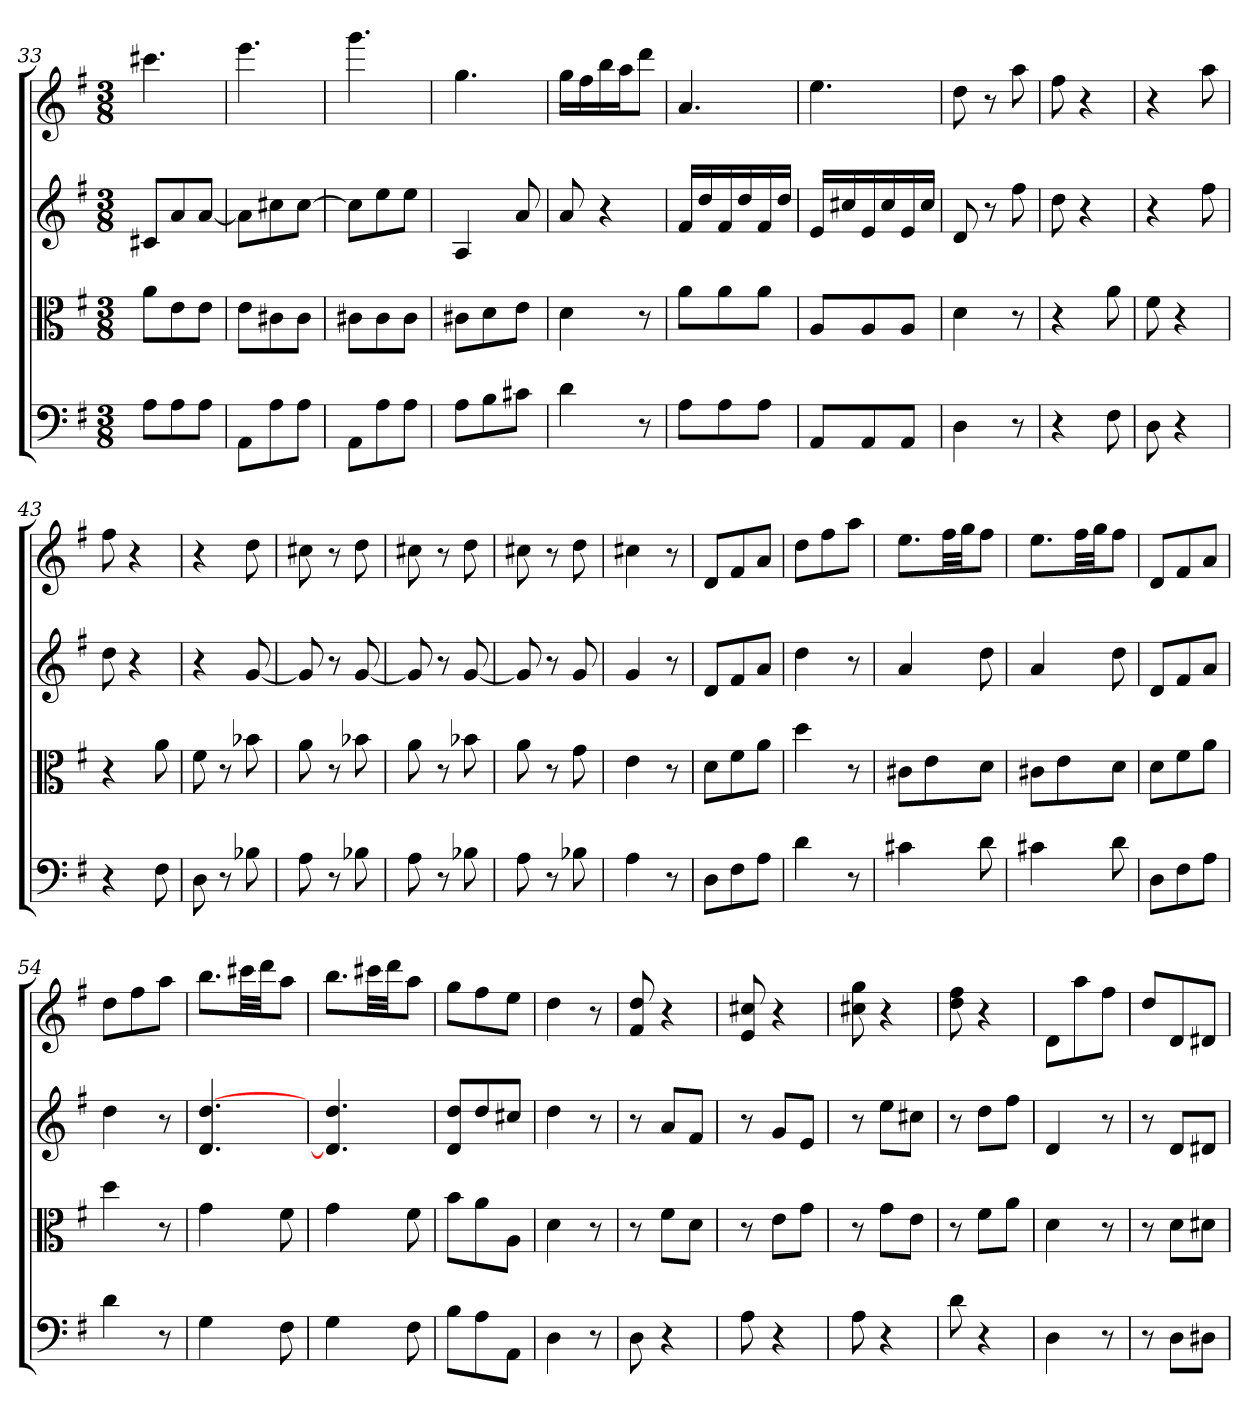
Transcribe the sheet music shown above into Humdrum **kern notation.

**kern	**kern	**kern	**kern
*part4	*part3	*part2	*part1
*staff4	*staff3	*staff2	*staff1
*clefF4	*clefC3	*	*
*k[f#]	*k[f#]	*k[f#]	*k[f#]
*G:	*G:	*G:	*G:
*M3/8	*M3/8	*M3/8	*M3/8
=33	=33	=33	=33
8A\L	8a\L	8c#XL	4.ccc#X
8A\	8e\	8a	.
8A\J	8e\J	[8aJ	.
=34	=34	=34	=34
8AA\L	8e\L	8aL]	4.eee
8A\	8c#X\	8cc#X	.
8A\J	8c#\J	[8cc#J	.
=35	=35	=35	=35
8AA\L	8c#X\L	8cc#L]	4.ggg
8A\	8c#\	8ee	.
8A\J	8c#\J	8eeJ	.
=36	=36	=36	=36
8A\L	8c#X\L	4A	4.gg
8B\	8d\	.	.
8c#X\J	8e\J	8a	.
=37	=37	=37	=37
4d	4d	8a	16ggLL
.	.	.	16ff#
.	.	4r	16bb
.	.	.	16aaJ
8r	8r	.	8dddJ
=38	=38	=38	=38
8A\L	8a\L	16f#LL	4.a
.	.	16dd	.
8A\	8a\	16f#	.
.	.	16dd	.
8A\J	8a\J	16f#	.
.	.	16ddJJ	.
=39	=39	=39	=39
8AA/L	8A/L	16eLL	4.ee
.	.	16cc#X	.
8AA/	8A/	16e	.
.	.	16cc#	.
8AA/J	8A/J	16e	.
.	.	16cc#JJ	.
=40	=40	=40	=40
4D	4d	8d	8dd
.	.	8r	8r
8r	8r	8ff#	8aa
=41	=41	=41	=41
4r	4r	8dd	8ff#
.	.	4r	4r
8F#	8a	.	.
=42	=42	=42	=42
8D	8f#	4r	4r
4r	4r	.	.
.	.	8ff#	8aa
=43	=43	=43	=43
4r	4r	8dd	8ff#
.	.	4r	4r
8F#	8a	.	.
=44	=44	=44	=44
8D	8f#	4r	4r
8r	8r	.	.
8B-X	8b-X	[8g	8dd
=45	=45	=45	=45
8A	8a	8g]	8cc#X
8r	8r	8r	8r
8B-X	8b-X	[8g	8dd
=46	=46	=46	=46
8A	8a	8g]	8cc#X
8r	8r	8r	8r
8B-X	8b-X	[8g	8dd
=47	=47	=47	=47
8A	8a	8g]	8cc#X
8r	8r	8r	8r
8B-X	8g	8g	8dd
=48	=48	=48	=48
4A	4e	4g	4cc#X
8r	8r	8r	8r
=49	=49	=49	=49
8D\L	8d\L	8dL	8dL
8F#\	8f#\	8f#	8f#
8A\J	8a\J	8aJ	8aJ
=50	=50	=50	=50
4d	4dd	4dd	8ddL
.	.	.	8ff#
8r	8r	8r	8aaJ
=51	=51	=51	=51
4c#X	8c#X\L	4a	8.eeL
.	8e\	.	.
.	.	.	32ff#LL
.	.	.	32ggJJ
8d	8d\J	8dd	8ff#J
=52	=52	=52	=52
4c#X	8c#X\L	4a	8.eeL
.	8e\	.	.
.	.	.	32ff#LL
.	.	.	32ggJJ
8d	8d\J	8dd	8ff#J
=53	=53	=53	=53
8D\L	8d\L	8dL	8dL
8F#\	8f#\	8f#	8f#
8A\J	8a\J	8aJ	8aJ
=54	=54	=54	=54
4d	4dd	4dd	8ddL
.	.	.	8ff#
8r	8r	8r	8aaJ
=55	=55	=55	=55
4G	4g	4.d [4.dd	8.bbL
.	.	.	32ccc#XLL
.	.	.	32dddJJ
8F#	8f#	.	8aaJ
=56	=56	=56	=56
4G	4g	4.d] 4.dd	8.bbL
.	.	.	32ccc#XLL
.	.	.	32dddJJ
8F#	8f#	.	8aaJ
=57	=57	=57	=57
8B\L	8b\L	8d 8ddL	8ggL
8A\	8a\	8dd	8ff#
8AA\J	8A\J	8cc#XJ	8eeJ
=58	=58	=58	=58
4D	4d	4dd	4dd
8r	8r	8r	8r
=59	=59	=59	=59
8D	8r	8r	8f# 8dd
4r	8f#\L	8aL	4r
.	8d\J	8f#J	.
=60	=60	=60	=60
8A	8r	8r	8e 8cc#X
4r	8e\L	8gL	4r
.	8g\J	8eJ	.
=61	=61	=61	=61
8A	8r	8r	8cc#X 8gg
4r	8g\L	8eeL	4r
.	8e\J	8cc#XJ	.
=62	=62	=62	=62
8d	8r	8r	8dd 8ff#
4r	8f#\L	8ddL	4r
.	8a\J	8ff#J	.
=63	=63	=63	=63
4D	4d	4d	8dL
.	.	.	8aa
8r	8r	8r	8ff#J
=64	=64	=64	=64
8r	8r	8r	8ddL
8D\L	8d\L	8dL	8d
8D#X\J	8d#X\J	8d#XJ	8d#XJ
=	=	=	=
*-	*-	*-	*-
